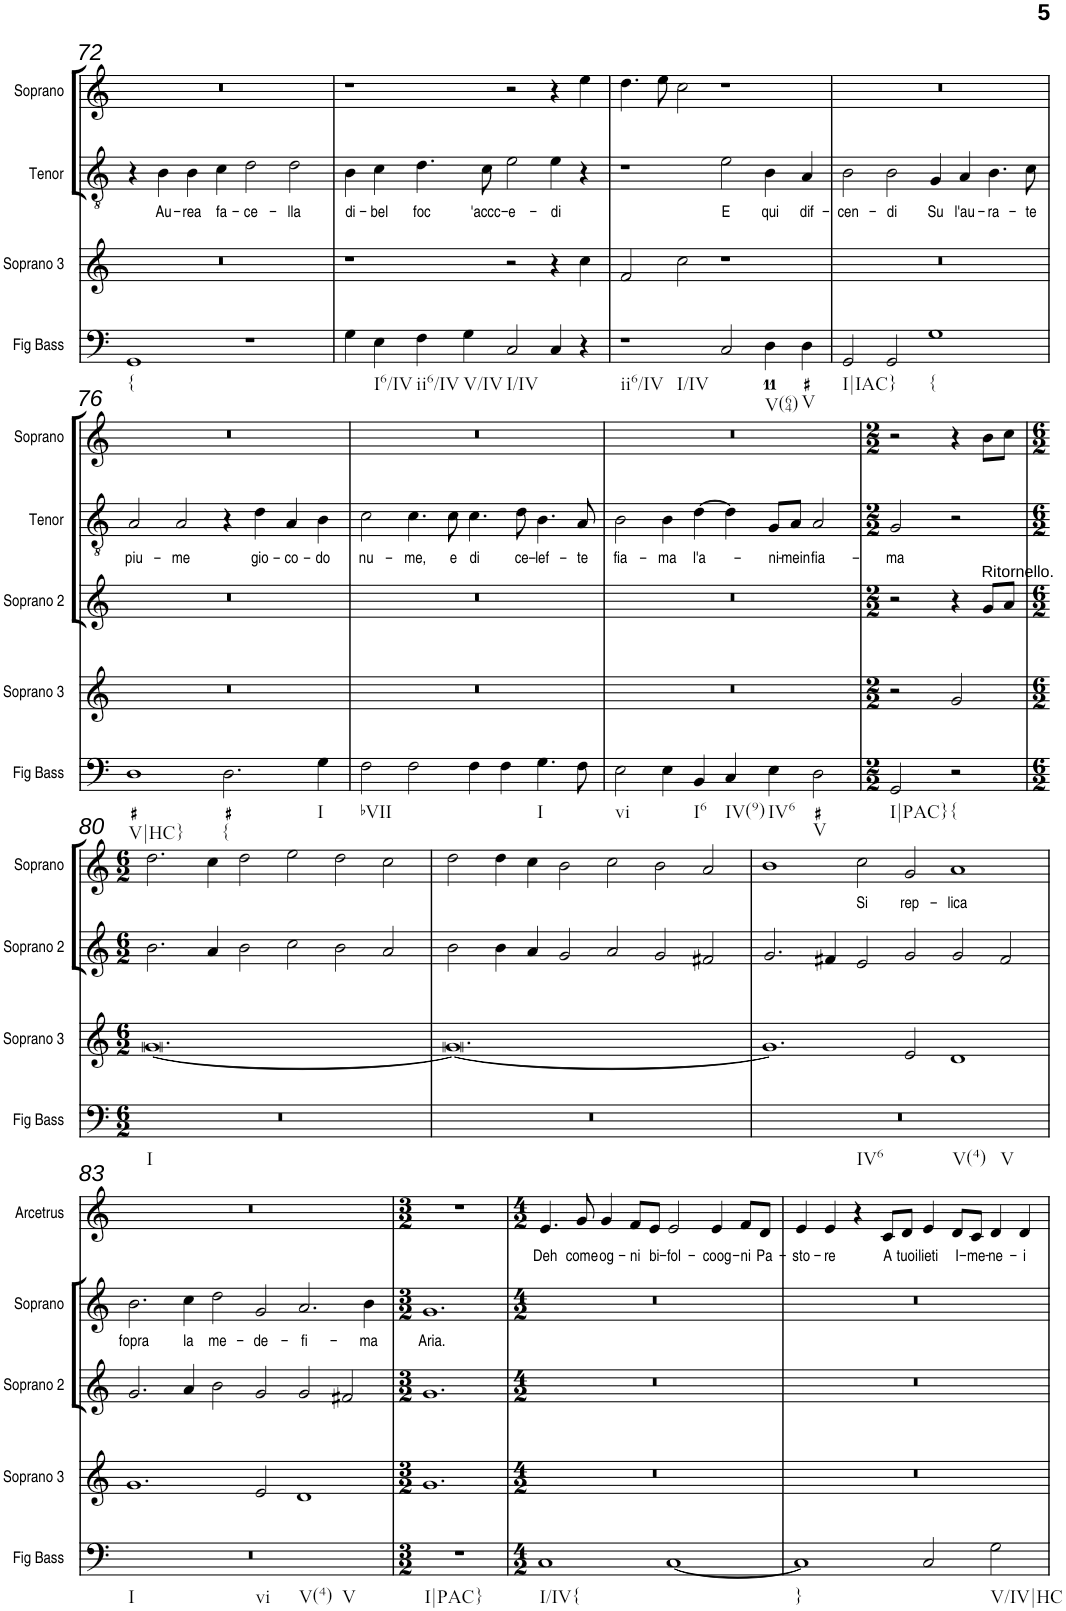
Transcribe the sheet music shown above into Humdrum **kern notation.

**kern	**kern	**kern	**kern	**text	**kern	**text	**kern	**text
*part6	*part5	*part4	*part3	*part3	*part2	*part2	*part1	*part1
*staff6	*staff5	*staff4	*staff3	*staff3	*staff2	*staff2	*staff1	*staff1
*I"Fig Bass	*I"Soprano 3	*I"Soprano 2	*I"Tenor	*	*I"Soprano	*	*I"Arcetrus	*
*I'Fig Bass	*I'Soprano 3	*I'Soprano 2	*I'Tenor	*	*I'Soprano	*	*I'Arcetrus	*
!!LO:PB:g=z
*clefF4	*clefG2	*clefG2	*clefGv2	*	*clefG2	*	*clefG2	*
*k[]	*k[]	*k[]	*k[]	*	*k[]	*	*k[]	*
*M4/2	*M4/2	*M4/2	*M4/2	*	*M4/2	*	*M4/2	*
=72	=72	=72	=72	=72	=72	=72	=72	=72
!LO:TX:b:t={	!	!	!	!	!	!	!	!
1GG	0r	0r	4r	.	0r	.	0r	.
!	!	!	!	!LO:LY:b	!	!	!	!
.	.	.	4B\	Au-	.	.	.	.
!	!	!	!	!LO:LY:b	!	!	!	!
.	.	.	4B\	-rea	.	.	.	.
!	!	!	!	!LO:LY:b	!	!	!	!
.	.	.	4c\	fa-	.	.	.	.
!	!	!	!	!LO:LY:b	!	!	!	!
1r	.	.	2d\	-ce-	.	.	.	.
!	!	!	!	!LO:LY:b	!	!	!	!
.	.	.	2d\	-lla	.	.	.	.
=73	=73	=73	=73	=73	=73	=73	=73	=73
!	!	!	!	!LO:LY:b	!	!	!	!
4G\	1r	0r	4B\	di-	1r	.	0r	.
!LO:TX:b:t=I6/IV	!	!	!	!	!	!	!	!
!	!	!	!	!LO:LY:b	!	!	!	!
4E\	.	.	4c\	-bel	.	.	.	.
!LO:TX:b:t=ii6/IV	!	!	!	!	!	!	!	!
!	!	!	!	!LO:LY:b	!	!	!	!
4F\	.	.	4.d\	foc	.	.	.	.
!LO:TX:b:t=V/IV	!	!	!	!	!	!	!	!
4G\	.	.	.	.	.	.	.	.
!	!	!	!	!LO:LY:b	!	!	!	!
.	.	.	8c\	'accc-	.	.	.	.
!LO:TX:b:t=I/IV	!	!	!	!	!	!	!	!
!	!	!	!	!LO:LY:b	!	!	!	!
2C/	2r	.	2e\	-e-	2r	.	.	.
!	!	!	!	!LO:LY:b	!	!	!	!
4C/	4r	.	4e\	-di	4r	.	.	.
4r	4cc\	.	4r	.	4ee\	.	.	.
=74	=74	=74	=74	=74	=74	=74	=74	=74
!LO:TX:b:t=ii6/IV	!	!	!	!	!	!	!	!
!LO:TX:b:t=I/IV	!	!	!	!	!	!	!	!
1r	2f/	0r	1r	.	4.dd\	.	0r	.
.	.	.	.	.	8ee\	.	.	.
.	2cc\	.	.	.	2cc\	.	.	.
!	!	!	!	!LO:LY:b	!	!	!	!
2C/	1r	.	2e\	E	1r	.	.	.
!LO:TX:b:t=V(64)	!	!	!	!	!	!	!	!
!	!	!	!	!LO:LY:b	!	!	!	!
4D\	.	.	4B\	qui	.	.	.	.
!LO:TX:b:t=V	!	!	!	!	!	!	!	!
!	!	!	!	!LO:LY:b	!	!	!	!
4D\	.	.	4A/	dif-	.	.	.	.
=75	=75	=75	=75	=75	=75	=75	=75	=75
!LO:TX:b:t=I|IAC}	!	!	!	!	!	!	!	!
!	!	!	!	!LO:LY:b	!	!	!	!
2GG/	0r	0r	2B\	-cen-	0r	.	0r	.
!	!	!	!	!LO:LY:b	!	!	!	!
2GG/	.	.	2B\	-di	.	.	.	.
!LO:TX:b:t={	!	!	!	!	!	!	!	!
!	!	!	!	!LO:LY:b	!	!	!	!
1G	.	.	4G/	Su	.	.	.	.
!	!	!	!	!LO:LY:b	!	!	!	!
.	.	.	4A/	l'au-	.	.	.	.
!	!	!	!	!LO:LY:b	!	!	!	!
.	.	.	4.B\	-ra-	.	.	.	.
!	!	!	!	!LO:LY:b	!	!	!	!
.	.	.	8c\	-te	.	.	.	.
!!LO:LB:g=z
=76	=76	=76	=76	=76	=76	=76	=76	=76
!LO:TX:b:t=V|HC}	!	!	!	!	!	!	!	!
!	!	!	!	!LO:LY:b	!	!	!	!
1D	0r	0r	2A/	piu-	0r	.	0r	.
!	!	!	!	!LO:LY:b	!	!	!	!
.	.	.	2A/	-me	.	.	.	.
!LO:TX:b:t={	!	!	!	!	!	!	!	!
2.D\	.	.	4r	.	.	.	.	.
!	!	!	!	!LO:LY:b	!	!	!	!
.	.	.	4d\	gio-	.	.	.	.
!	!	!	!	!LO:LY:b	!	!	!	!
.	.	.	4A/	-co-	.	.	.	.
!LO:TX:b:t=I	!	!	!	!	!	!	!	!
!	!	!	!	!LO:LY:b	!	!	!	!
4G\	.	.	4B\	-do	.	.	.	.
=77	=77	=77	=77	=77	=77	=77	=77	=77
!LO:TX:b:t=bVII	!	!	!	!	!	!	!	!
!	!	!	!	!LO:LY:b	!	!	!	!
2F\	0r	0r	2c\	nu-	0r	.	0r	.
!	!	!	!	!LO:LY:b	!	!	!	!
2F\	.	.	4.c\	-me,	.	.	.	.
!	!	!	!	!LO:LY:b	!	!	!	!
.	.	.	8c\	e	.	.	.	.
!	!	!	!	!LO:LY:b	!	!	!	!
4F\	.	.	4.c\	di	.	.	.	.
4F\	.	.	.	.	.	.	.	.
!	!	!	!	!LO:LY:b	!	!	!	!
.	.	.	8d\	ce-	.	.	.	.
!LO:TX:b:t=I	!	!	!	!	!	!	!	!
!	!	!	!	!LO:LY:b	!	!	!	!
4.G\	.	.	4.B\	-lef-	.	.	.	.
!	!	!	!	!LO:LY:b	!	!	!	!
8F\	.	.	8A/	-te	.	.	.	.
=78	=78	=78	=78	=78	=78	=78	=78	=78
!LO:TX:b:t=vi	!	!	!	!	!	!	!	!
!	!	!	!	!LO:LY:b	!	!	!	!
2E\	0r	0r	2B\	fia-	0r	.	0r	.
!	!	!	!	!LO:LY:b	!	!	!	!
4E\	.	.	4B\	-ma	.	.	.	.
!LO:TX:b:t=I6	!	!	!	!	!	!	!	!
!	!	!	!	!LO:LY:b	!	!	!	!
4BB/	.	.	[4d\	l'a-	.	.	.	.
!LO:TX:b:t=IV(9)	!	!	!	!	!	!	!	!
4C/	.	.	4d\]	.	.	.	.	.
!LO:TX:b:t=IV6	!	!	!	!	!	!	!	!
!	!	!	!	!LO:LY:b	!	!	!	!
4E\	.	.	8G/L	-ni-	.	.	.	.
!	!	!	!	!LO:LY:b	!	!	!	!
.	.	.	8A/J	-mein	.	.	.	.
!LO:TX:b:t=V	!	!	!	!	!	!	!	!
!	!	!	!	!LO:LY:b	!	!	!	!
2D\	.	.	2A/	fia-	.	.	.	.
=79	=79	=79	=79	=79	=79	=79	=79	=79
*M2/2	*M2/2	*M2/2	*M2/2	*	*M2/2	*	*M2/2	*
!LO:TX:b:t=I|PAC}	!	!	!	!	!	!	!	!
!	!	!	!	!LO:LY:b	!	!	!	!
2GG/	2r	2r	2G/	-ma	2r	.	1r	.
!LO:TX:b:t={	!	!	!	!	!	!	!	!
2r	2g/	4r	2r	.	4r	.	.	.
!	!	!LO:TX:a:t=Ritornello.	!	!	!	!	!	!
.	.	8g/L	.	.	8b\L	.	.	.
.	.	8a/J	.	.	8cc\J	.	.	.
!!LO:LB:g=z
=80	=80	=80	=80	=80	=80	=80	=80	=80
*M6/2	*M6/2	*M6/2	*M6/2	*	*M6/2	*	*M6/2	*
!LO:TX:b:t=I	!	!	!	!	!	!	!	!
0.r	[0.g	2.b\	0.r	.	2.dd\	.	0.r	.
.	.	4a/	.	.	4cc\	.	.	.
.	.	2b\	.	.	2dd\	.	.	.
.	.	2cc\	.	.	2ee\	.	.	.
.	.	2b\	.	.	2dd\	.	.	.
.	.	2a/	.	.	2cc\	.	.	.
=81	=81	=81	=81	=81	=81	=81	=81	=81
0.r	0.g_	2b\	0.r	.	2dd\	.	0.r	.
.	.	4b\	.	.	4dd\	.	.	.
.	.	4a/	.	.	4cc\	.	.	.
.	.	2g/	.	.	2b\	.	.	.
.	.	2a/	.	.	2cc\	.	.	.
.	.	2g/	.	.	2b\	.	.	.
.	.	2f#X/	.	.	2a/	.	.	.
=82	=82	=82	=82	=82	=82	=82	=82	=82
!LO:TX:b:t=IV6	!	!	!	!	!	!	!	!
!LO:TX:b:t=V(4)	!	!	!	!	!	!	!	!
!LO:TX:b:t=V	!	!	!	!	!	!	!	!
0.r	1.g]	2.g/	0.r	.	1b	.	0.r	.
.	.	4f#X/	.	.	.	.	.	.
!	!	!	!	!	!	!LO:LY:b	!	!
.	.	2e/	.	.	2cc\	Si	.	.
!	!	!	!	!	!	!LO:LY:b	!	!
.	2e/	2g/	.	.	2g/	rep-	.	.
!	!	!	!	!	!	!LO:LY:b	!	!
.	1d	2g/	.	.	1a	-lica	.	.
.	.	2f#/	.	.	.	.	.	.
!!LO:LB:g=z
=83	=83	=83	=83	=83	=83	=83	=83	=83
!LO:TX:b:t=I	!	!	!	!	!	!	!	!
!LO:TX:b:t=vi	!	!	!	!	!	!	!	!
!LO:TX:b:t=V(4)	!	!	!	!	!	!	!	!
!LO:TX:b:t=V	!	!	!	!	!	!	!	!
!	!	!	!	!	!	!LO:LY:b	!	!
0.r	1.g	2.g/	0.r	.	2.b\	fopra	0.r	.
!	!	!	!	!	!	!LO:LY:b	!	!
.	.	4a/	.	.	4cc\	la	.	.
!	!	!	!	!	!	!LO:LY:b	!	!
.	.	2b\	.	.	2dd\	me-	.	.
!	!	!	!	!	!	!LO:LY:b	!	!
.	2e/	2g/	.	.	2g/	-de-	.	.
!	!	!	!	!	!	!LO:LY:b	!	!
.	1d	2g/	.	.	2.a/	-fi-	.	.
.	.	2f#X/	.	.	.	.	.	.
!	!	!	!	!	!	!LO:LY:b	!	!
.	.	.	.	.	4b\	-ma	.	.
=84	=84	=84	=84	=84	=84	=84	=84	=84
*M3/2	*M3/2	*M3/2	*M3/2	*	*M3/2	*	*M3/2	*
!LO:TX:b:t=I|PAC}	!	!	!	!	!	!	!	!
!	!	!	!	!	!	!LO:LY:b	!	!
1.r	1.g	1.g	1.r	.	1.g	Aria.	1.r	.
=85	=85	=85	=85	=85	=85	=85	=85	=85
*M4/2	*M4/2	*M4/2	*M4/2	*	*M4/2	*	*M4/2	*
!LO:TX:b:t=I/IV{	!	!	!	!	!	!	!	!
!	!	!	!	!	!	!	!	!LO:LY:b
1C	0r	0r	0r	.	0r	.	4.e/	Deh
!	!	!	!	!	!	!	!	!LO:LY:b
.	.	.	.	.	.	.	8g/	come
!	!	!	!	!	!	!	!	!LO:LY:b
.	.	.	.	.	.	.	4g/	og-
!	!	!	!	!	!	!	!	!LO:LY:b
.	.	.	.	.	.	.	8f/L	-ni
!	!	!	!	!	!	!	!	!LO:LY:b
.	.	.	.	.	.	.	8e/J	bi-
!	!	!	!	!	!	!	!	!LO:LY:b
[1C	.	.	.	.	.	.	2e/	-fol-
!	!	!	!	!	!	!	!	!LO:LY:b
.	.	.	.	.	.	.	4e/	-coog-
!	!	!	!	!	!	!	!	!LO:LY:b
.	.	.	.	.	.	.	8f/L	-ni
!	!	!	!	!	!	!	!	!LO:LY:b
.	.	.	.	.	.	.	8d/J	Pa-
=86	=86	=86	=86	=86	=86	=86	=86	=86
!LO:TX:b:t=}	!	!	!	!	!	!	!	!
!	!	!	!	!	!	!	!	!LO:LY:b
1C]	0r	0r	0r	.	0r	.	4e/	-sto-
!	!	!	!	!	!	!	!	!LO:LY:b
.	.	.	.	.	.	.	4e/	-re
.	.	.	.	.	.	.	4r	.
!	!	!	!	!	!	!	!	!LO:LY:b
.	.	.	.	.	.	.	8c/L	A
!	!	!	!	!	!	!	!	!LO:LY:b
.	.	.	.	.	.	.	8d/J	tuoi
!	!	!	!	!	!	!	!	!LO:LY:b
2C/	.	.	.	.	.	.	4e/	lieti
!	!	!	!	!	!	!	!	!LO:LY:b
.	.	.	.	.	.	.	8d/L	I-
!	!	!	!	!	!	!	!	!LO:LY:b
.	.	.	.	.	.	.	8c/J	-me-
!LO:TX:b:t=V/IV|HC	!	!	!	!	!	!	!	!
!	!	!	!	!	!	!	!	!LO:LY:b
2G\	.	.	.	.	.	.	4d/	-ne-
!	!	!	!	!	!	!	!	!LO:LY:b
.	.	.	.	.	.	.	4d/	-i
=	=	=	=	=	=	=	=	=
*-	*-	*-	*-	*-	*-	*-	*-	*-
